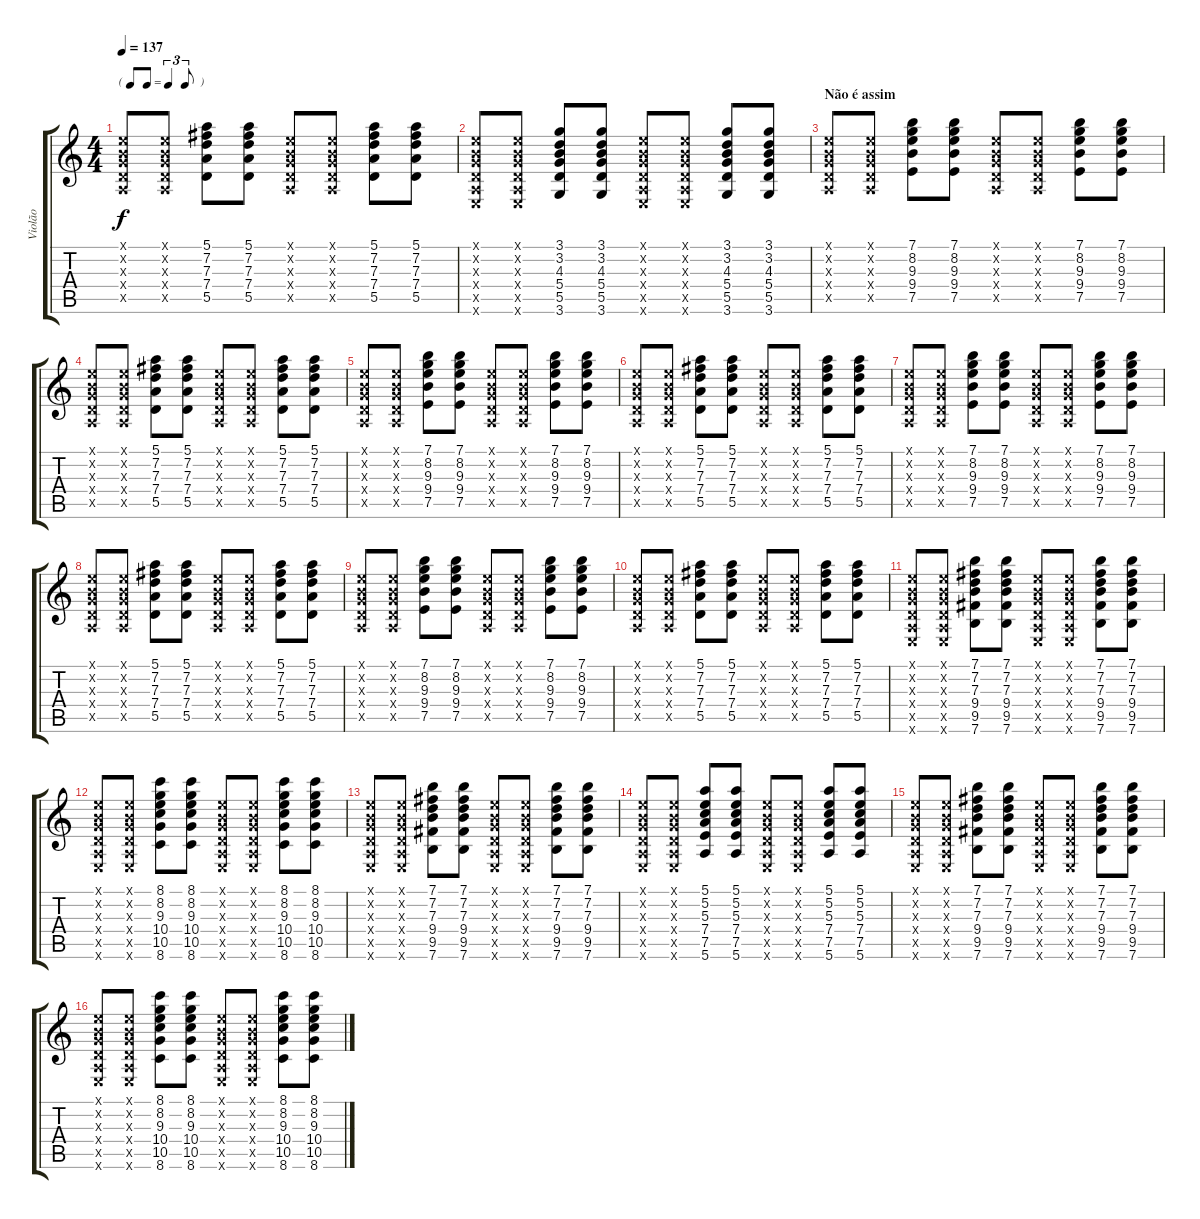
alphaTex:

\track ("Violão" "Violão") {instrument acousticguitarsteel}
\staff {score tabs}
\tuning (E4 B3 G3 D3 A2 E2) {hide}
\ts (4 4)
\tf triplet8th
\tempo 137
\clef g2
\ks c
(0.1{x} 0.2{x} 0.3{x} 0.4{x} 0.5{x}).8{dy f} (0.1{x} 0.2{x} 0.3{x} 0.4{x} 0.5{x}).8 (5.1 7.2 7.3 7.4 5.5).8 (5.1 7.2 7.3 7.4 5.5).8 (0.1{x} 0.2{x} 0.3{x} 0.4{x} 0.5{x}).8 (0.1{x} 0.2{x} 0.3{x} 0.4{x} 0.5{x}).8 (5.1 7.2 7.3 7.4 5.5).8 (5.1 7.2 7.3 7.4 5.5).8 |
(0.1{x} 0.2{x} 0.3{x} 0.4{x} 0.5{x} 0.6{x}).8 (0.1{x} 0.2{x} 0.3{x} 0.4{x} 0.5{x} 0.6{x}).8 (3.1 3.2 4.3 5.4 5.5 3.6).8 (3.1 3.2 4.3 5.4 5.5 3.6).8 (0.1{x} 0.2{x} 0.3{x} 0.4{x} 0.5{x} 0.6{x}).8 (0.1{x} 0.2{x} 0.3{x} 0.4{x} 0.5{x} 0.6{x}).8 (3.1 3.2 4.3 5.4 5.5 3.6).8 (3.1 3.2 4.3 5.4 5.5 3.6).8 |
\section ("" "Não é assim")
(0.1{x} 0.2{x} 0.3{x} 0.4{x} 0.5{x}).8 (0.1{x} 0.2{x} 0.3{x} 0.4{x} 0.5{x}).8 (7.1 8.2 9.3 9.4 7.5).8 (7.1 8.2 9.3 9.4 7.5).8 (0.1{x} 0.2{x} 0.3{x} 0.4{x} 0.5{x}).8 (0.1{x} 0.2{x} 0.3{x} 0.4{x} 0.5{x}).8 (7.1 8.2 9.3 9.4 7.5).8 (7.1 8.2 9.3 9.4 7.5).8 |
(0.1{x} 0.2{x} 0.3{x} 0.4{x} 0.5{x}).8 (0.1{x} 0.2{x} 0.3{x} 0.4{x} 0.5{x}).8 (5.1 7.2 7.3 7.4 5.5).8 (5.1 7.2 7.3 7.4 5.5).8 (0.1{x} 0.2{x} 0.3{x} 0.4{x} 0.5{x}).8 (0.1{x} 0.2{x} 0.3{x} 0.4{x} 0.5{x}).8 (5.1 7.2 7.3 7.4 5.5).8 (5.1 7.2 7.3 7.4 5.5).8 |
(0.1{x} 0.2{x} 0.3{x} 0.4{x} 0.5{x}).8 (0.1{x} 0.2{x} 0.3{x} 0.4{x} 0.5{x}).8 (7.1 8.2 9.3 9.4 7.5).8 (7.1 8.2 9.3 9.4 7.5).8 (0.1{x} 0.2{x} 0.3{x} 0.4{x} 0.5{x}).8 (0.1{x} 0.2{x} 0.3{x} 0.4{x} 0.5{x}).8 (7.1 8.2 9.3 9.4 7.5).8 (7.1 8.2 9.3 9.4 7.5).8 |
(0.1{x} 0.2{x} 0.3{x} 0.4{x} 0.5{x}).8 (0.1{x} 0.2{x} 0.3{x} 0.4{x} 0.5{x}).8 (5.1 7.2 7.3 7.4 5.5).8 (5.1 7.2 7.3 7.4 5.5).8 (0.1{x} 0.2{x} 0.3{x} 0.4{x} 0.5{x}).8 (0.1{x} 0.2{x} 0.3{x} 0.4{x} 0.5{x}).8 (5.1 7.2 7.3 7.4 5.5).8 (5.1 7.2 7.3 7.4 5.5).8 |
(0.1{x} 0.2{x} 0.3{x} 0.4{x} 0.5{x}).8 (0.1{x} 0.2{x} 0.3{x} 0.4{x} 0.5{x}).8 (7.1 8.2 9.3 9.4 7.5).8 (7.1 8.2 9.3 9.4 7.5).8 (0.1{x} 0.2{x} 0.3{x} 0.4{x} 0.5{x}).8 (0.1{x} 0.2{x} 0.3{x} 0.4{x} 0.5{x}).8 (7.1 8.2 9.3 9.4 7.5).8 (7.1 8.2 9.3 9.4 7.5).8 |
(0.1{x} 0.2{x} 0.3{x} 0.4{x} 0.5{x}).8 (0.1{x} 0.2{x} 0.3{x} 0.4{x} 0.5{x}).8 (5.1 7.2 7.3 7.4 5.5).8 (5.1 7.2 7.3 7.4 5.5).8 (0.1{x} 0.2{x} 0.3{x} 0.4{x} 0.5{x}).8 (0.1{x} 0.2{x} 0.3{x} 0.4{x} 0.5{x}).8 (5.1 7.2 7.3 7.4 5.5).8 (5.1 7.2 7.3 7.4 5.5).8 |
(0.1{x} 0.2{x} 0.3{x} 0.4{x} 0.5{x}).8 (0.1{x} 0.2{x} 0.3{x} 0.4{x} 0.5{x}).8 (7.1 8.2 9.3 9.4 7.5).8 (7.1 8.2 9.3 9.4 7.5).8 (0.1{x} 0.2{x} 0.3{x} 0.4{x} 0.5{x}).8 (0.1{x} 0.2{x} 0.3{x} 0.4{x} 0.5{x}).8 (7.1 8.2 9.3 9.4 7.5).8 (7.1 8.2 9.3 9.4 7.5).8 |
(0.1{x} 0.2{x} 0.3{x} 0.4{x} 0.5{x}).8 (0.1{x} 0.2{x} 0.3{x} 0.4{x} 0.5{x}).8 (5.1 7.2 7.3 7.4 5.5).8 (5.1 7.2 7.3 7.4 5.5).8 (0.1{x} 0.2{x} 0.3{x} 0.4{x} 0.5{x}).8 (0.1{x} 0.2{x} 0.3{x} 0.4{x} 0.5{x}).8 (5.1 7.2 7.3 7.4 5.5).8 (5.1 7.2 7.3 7.4 5.5).8 |
(0.1{x} 0.2{x} 0.3{x} 0.4{x} 0.5{x} 0.6{x}).8 (0.1{x} 0.2{x} 0.3{x} 0.4{x} 0.5{x} 0.6{x}).8 (7.1 7.2 7.3 9.4 9.5 7.6).8 (7.1 7.2 7.3 9.4 9.5 7.6).8 (0.1{x} 0.2{x} 0.3{x} 0.4{x} 0.5{x} 0.6{x}).8 (0.1{x} 0.2{x} 0.3{x} 0.4{x} 0.5{x} 0.6{x}).8 (7.1 7.2 7.3 9.4 9.5 7.6).8 (7.1 7.2 7.3 9.4 9.5 7.6).8 |
(0.1{x} 0.2{x} 0.3{x} 0.4{x} 0.5{x} 0.6{x}).8 (0.1{x} 0.2{x} 0.3{x} 0.4{x} 0.5{x} 0.6{x}).8 (8.1 8.2 9.3 10.4 10.5 8.6).8 (8.1 8.2 9.3 10.4 10.5 8.6).8 (0.1{x} 0.2{x} 0.3{x} 0.4{x} 0.5{x} 0.6{x}).8 (0.1{x} 0.2{x} 0.3{x} 0.4{x} 0.5{x} 0.6{x}).8 (8.1 8.2 9.3 10.4 10.5 8.6).8 (8.1 8.2 9.3 10.4 10.5 8.6).8 |
(0.1{x} 0.2{x} 0.3{x} 0.4{x} 0.5{x} 0.6{x}).8 (0.1{x} 0.2{x} 0.3{x} 0.4{x} 0.5{x} 0.6{x}).8 (7.1 7.2 7.3 9.4 9.5 7.6).8 (7.1 7.2 7.3 9.4 9.5 7.6).8 (0.1{x} 0.2{x} 0.3{x} 0.4{x} 0.5{x} 0.6{x}).8 (0.1{x} 0.2{x} 0.3{x} 0.4{x} 0.5{x} 0.6{x}).8 (7.1 7.2 7.3 9.4 9.5 7.6).8 (7.1 7.2 7.3 9.4 9.5 7.6).8 |
(0.1{x} 0.2{x} 0.3{x} 0.4{x} 0.5{x} 0.6{x}).8 (0.1{x} 0.2{x} 0.3{x} 0.4{x} 0.5{x} 0.6{x}).8 (5.1 5.2 5.3 7.4 7.5 5.6).8 (5.1 5.2 5.3 7.4 7.5 5.6).8 (0.1{x} 0.2{x} 0.3{x} 0.4{x} 0.5{x} 0.6{x}).8 (0.1{x} 0.2{x} 0.3{x} 0.4{x} 0.5{x} 0.6{x}).8 (5.1 5.2 5.3 7.4 7.5 5.6).8 (5.1 5.2 5.3 7.4 7.5 5.6).8 |
(0.1{x} 0.2{x} 0.3{x} 0.4{x} 0.5{x} 0.6{x}).8 (0.1{x} 0.2{x} 0.3{x} 0.4{x} 0.5{x} 0.6{x}).8 (7.1 7.2 7.3 9.4 9.5 7.6).8 (7.1 7.2 7.3 9.4 9.5 7.6).8 (0.1{x} 0.2{x} 0.3{x} 0.4{x} 0.5{x} 0.6{x}).8 (0.1{x} 0.2{x} 0.3{x} 0.4{x} 0.5{x} 0.6{x}).8 (7.1 7.2 7.3 9.4 9.5 7.6).8 (7.1 7.2 7.3 9.4 9.5 7.6).8 |
(0.1{x} 0.2{x} 0.3{x} 0.4{x} 0.5{x} 0.6{x}).8 (0.1{x} 0.2{x} 0.3{x} 0.4{x} 0.5{x} 0.6{x}).8 (8.1 8.2 9.3 10.4 10.5 8.6).8 (8.1 8.2 9.3 10.4 10.5 8.6).8 (0.1{x} 0.2{x} 0.3{x} 0.4{x} 0.5{x} 0.6{x}).8 (0.1{x} 0.2{x} 0.3{x} 0.4{x} 0.5{x} 0.6{x}).8 (8.1 8.2 9.3 10.4 10.5 8.6).8 (8.1 8.2 9.3 10.4 10.5 8.6).8
